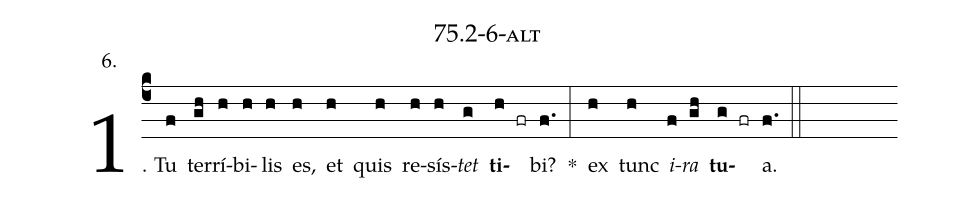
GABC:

name: 75.2-6-alt;
annotation: 6.;
%%
(c4)1. Tu(f) ter(gh)rí(h)bi(h)lis(h) es,(h) et(h) quis(h) re(h)sís(h)<i>tet</i>(g) <b>ti</b>(h fr)bi?(f.) *(:) ex(h) tunc(h) <i>i</i>(f)<i>ra</i>(gh) <b>tu</b>(g fr)a.(f.) (::)


%E(h) u(h) o(f) u(gh) a(g) e.(f.) (::)
